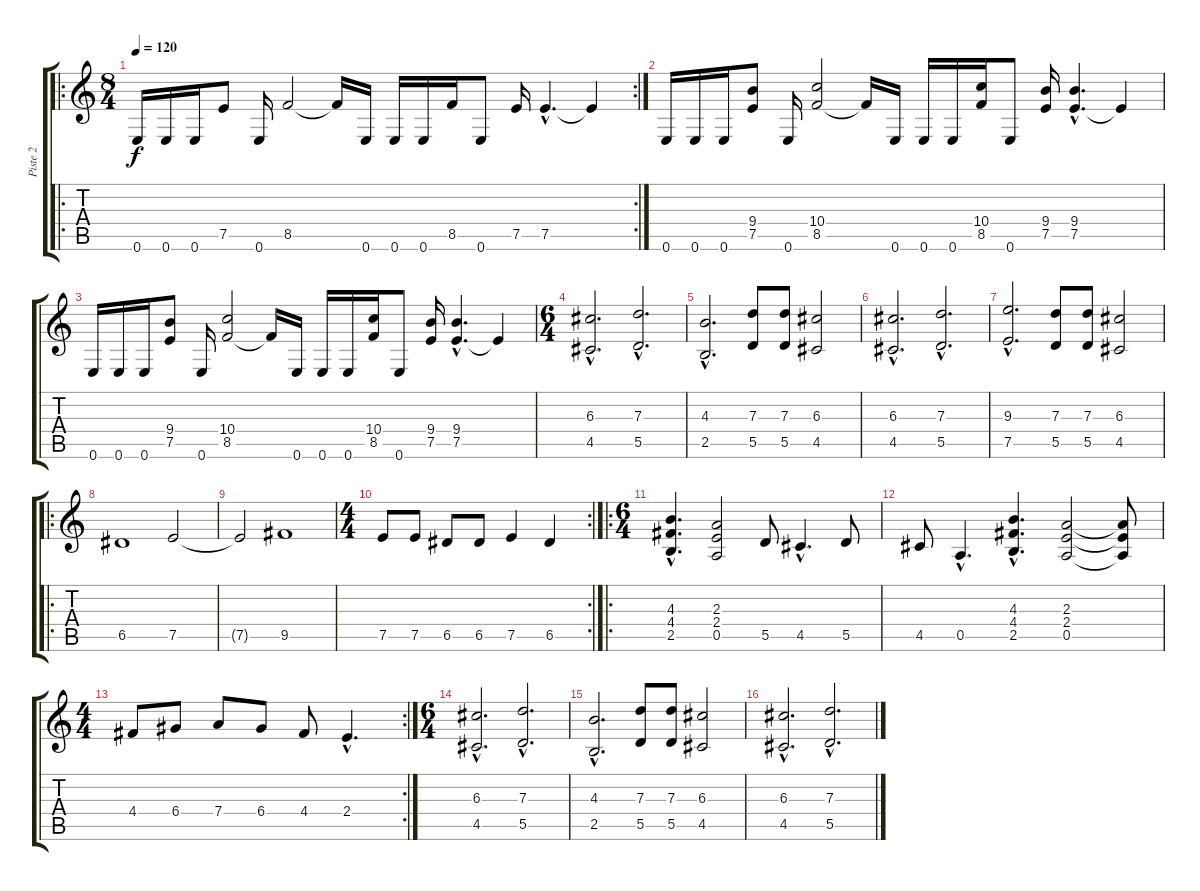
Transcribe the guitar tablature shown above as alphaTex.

\track ("Piste 2" "Piste 2") {instrument distortionguitar}
\staff {score tabs}
\tuning (E4 B3 G3 D3 A2 E2) {hide}
\ro
\rc 2
\ts (8 4)
\tempo 120
\clef g2
\ks c
0.6.16{dy f instrument distortionguitar} 0.6.16 0.6.16 7.5.8 0.6.16 8.5.2 8.5{t}.16 0.6.16 0.6.16 0.6.16 8.5.16 0.6.8 7.5.16 7.5{hac}.4{d} 7.5{t}.4 |
0.6.16 0.6.16 0.6.16 (9.4 7.5).8 0.6.16 (10.4 8.5).2 8.5{t}.16 0.6.16 0.6.16 0.6.16 (10.4 8.5).16 0.6.8 (9.4 7.5).16 (9.4{hac} 7.5{hac}).4{d} 7.5{t}.4 |
0.6.16 0.6.16 0.6.16 (9.4 7.5).8 0.6.16 (10.4 8.5).2 8.5{t}.16 0.6.16 0.6.16 0.6.16 (10.4 8.5).16 0.6.8 (9.4 7.5).16 (9.4{hac} 7.5{hac}).4{d} 7.5{t}.4 |
\ts (6 4)
(6.3{hac} 4.5{hac}).2{d} (7.3{hac} 5.5{hac}).2{d} |
(4.3{hac} 2.5{hac}).2{d} (7.3 5.5).8 (7.3 5.5).8 (6.3 4.5).2 |
(6.3{hac} 4.5{hac}).2{d} (7.3{hac} 5.5{hac}).2{d} |
(9.3{hac} 7.5{hac}).2{d} (7.3 5.5).8 (7.3 5.5).8 (6.3 4.5).2 |
\ro
6.5.1 7.5.2 |
7.5{t}.2 9.5.1 |
\rc 2
\ts (4 4)
7.5.8 7.5.8 6.5.8 6.5.8 7.5.4 6.5.4 |
\ro
\ts (6 4)
(4.3{hac} 4.4{hac} 2.5{hac}).4{d} (2.3 2.4 0.5).2 5.5.8 4.5{hac}.4{d} 5.5.8 |
4.5.8 0.5{hac}.4{d} (4.3{hac} 4.4{hac} 2.5{hac}).4{d} (2.3 2.4 0.5).2 (2.3{t} 2.4{t} 0.5{t}).8 |
\rc 2
\ts (4 4)
4.4.8 6.4.8 7.4.8 6.4.8 4.4.8 2.4{hac}.4{d} |
\ts (6 4)
(6.3{hac} 4.5{hac}).2{d} (7.3{hac} 5.5{hac}).2{d} |
(4.3{hac} 2.5{hac}).2{d} (7.3 5.5).8 (7.3 5.5).8 (6.3 4.5).2 |
(6.3{hac} 4.5{hac}).2{d} (7.3{hac} 5.5{hac}).2{d}
